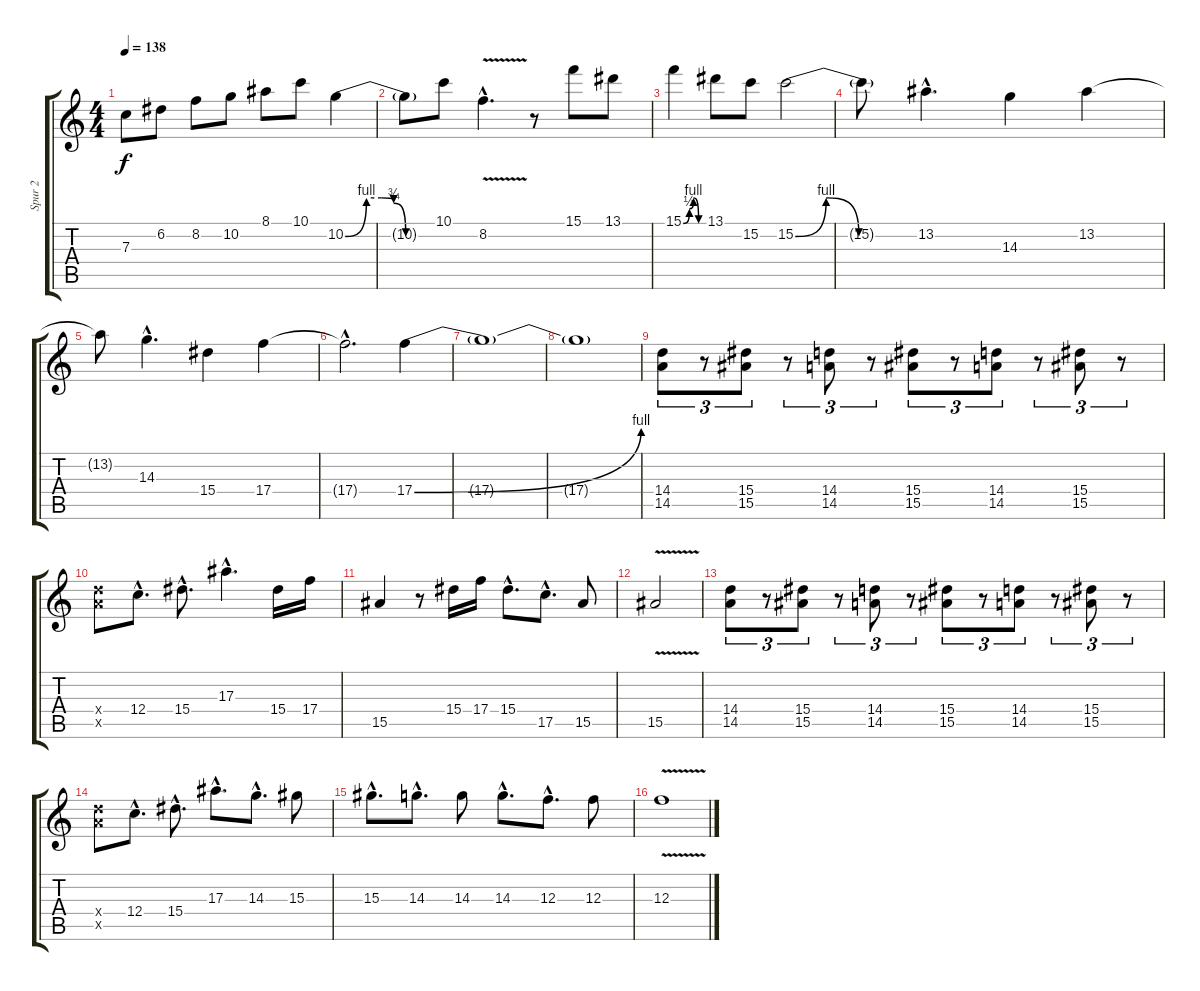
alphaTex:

\track ("Spur 2" "Spur 2") {instrument distortionguitar}
\staff {score tabs}
\tuning (D4 A3 F3 C3 G2 C2) {hide}
\ts (4 4)
\tempo 138
\clef g2
\ks c
7.3.8{dy f} 6.2.8 8.2.8 10.2.8 8.1.8 10.1.8 10.2{be (custom 0 0 14 4 24 4 32 3 40 0 60 0)}.4{instrument guitarharmonics} |
10.2{t}.8 10.1.8{instrument distortionguitar} 8.2{v hac}.4{d} r.8 15.1.8 13.1.8 |
15.1{be (custom 0 0 18 2 30 4 45 0 60 0)}.4 13.1.8 15.2.8 15.2{be (custom 0 0 15 4 31 0 45 0 60 0)}.2 |
15.2{t}.8 13.2{hac}.4{d} 14.3.4 13.2.4 |
13.2{t}.8 14.3{hac}.4{d} 15.4.4 17.4.4 |
17.4{hac t}.2{d} 17.4{be (bend 0 0 60 4)}.4 |
17.4{t}.1 |
17.4{t}.1 |
(14.4 14.5).8{tu (3 2)} r.8{tu (3 2)} (15.4 15.5).8{tu (3 2)} r.8{tu (3 2)} (14.4 14.5).8{tu (3 2)} r.8{tu (3 2)} (15.4 15.5).8{tu (3 2)} r.8{tu (3 2)} (14.4 14.5).8{tu (3 2)} r.8{tu (3 2)} (15.4 15.5).8{tu (3 2)} r.8{tu (3 2)} |
(14.4{x} 14.5{x}).8 12.4{hac}.8{d} 15.4{hac}.8{d} 17.3{hac}.4{d} 15.4.16 17.4.16 |
15.5.4 r.8 15.4.16 17.4.16 15.4{hac}.8{d} 17.5{hac}.8{d} 15.5.8 |
15.5{v}.2 |
(14.4 14.5).8{tu (3 2)} r.8{tu (3 2)} (15.4 15.5).8{tu (3 2)} r.8{tu (3 2)} (14.4 14.5).8{tu (3 2)} r.8{tu (3 2)} (15.4 15.5).8{tu (3 2)} r.8{tu (3 2)} (14.4 14.5).8{tu (3 2)} r.8{tu (3 2)} (15.4 15.5).8{tu (3 2)} r.8{tu (3 2)} |
(14.4{x} 14.5{x}).8 12.4{hac}.8{d} 15.4{hac}.8{d} 17.3{hac}.8{d} 14.3{hac}.8{d} 15.3.8 |
15.3{hac}.8{d} 14.3{hac}.8{d} 14.3.8 14.3{hac}.8{d} 12.3{hac}.8{d} 12.3.8 |
12.3{v}.1
